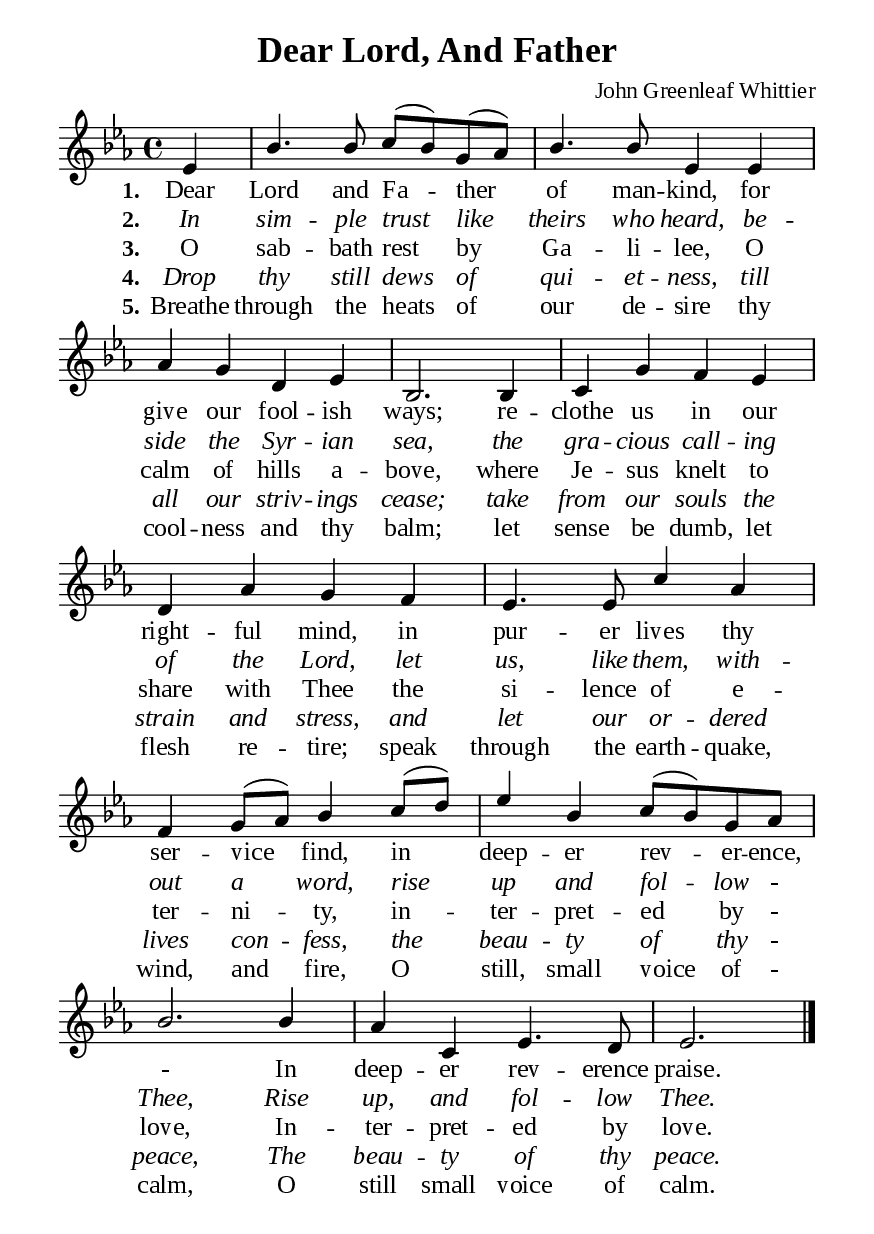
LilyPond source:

\version "2.18.2"

\header {
  title = "Dear Lord, And Father"
  composer = "John Greenleaf Whittier"
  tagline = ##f
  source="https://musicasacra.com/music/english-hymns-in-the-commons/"
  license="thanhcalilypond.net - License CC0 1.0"
}

global= {
  \key ees \major
  \time 4/4
  \override Score.BarNumber.break-visibility = ##(#f #f #f)
}

\paper {
  #(set-paper-size "a5")
  top-margin = 5\mm
  bottom-margin = 5\mm
  left-margin = 10\mm
  right-margin = 10\mm
  indent = #0
  #(define fonts
	 (make-pango-font-tree "Liberation Serif"
	 		       "Liberation Serif"
			       "Liberation Serif"
			       (/ 20 20)))

  page-count = #1
}

printItalic = \with {
  \override LyricText.font-shape = #'italic
}

% Verse music
musicVerseSoprano = \relative c' {
                    \partial 4 ees4 |
  %{	01	%} bes'4. bes8 c (bes) g (aes) |
  %{	02	%} bes4. bes8 ees,4 ees |
  %{	03	%} aes g d ees |
  %{	04	%} bes2. bes4 |
  %{	05	%} c g' f ees |
  %{	06	%} d aes' g f |
  %{	07	%} ees4. ees8 c'4 aes |
  %{	08	%} f g8 (aes) bes4 c8 (d) |
  %{	09	%} ees4 bes c8 (bes) g aes |
  %{	10	%} bes2. bes4 |
  %{	11	%} aes c, ees4. d8
  %{	12	%} ees2. \bar "|."
}

% Verse lyrics
verseOne = \lyricmode {
  \set stanza = #"1."
  Dear Lord and Fa -- ther of man -- kind, for give our fool -- ish ways;
  re -- clothe us in our right -- ful mind, in pur -- er lives thy ser -- vice find,
  in deep -- er rev -- er -- ence, -
  In deep -- er rev -- erence praise.
}

verseTwo = \lyricmode {
  \set stanza = #"2."
  In sim -- ple trust like theirs who heard, be -- side the Syr -- ian sea,
  the gra -- cious call -- ing of the Lord, let us, like them, with -- out a word,
  rise up and fol -- low - Thee,
  Rise up, and fol -- low Thee.
}

verseThree = \lyricmode {
  \set stanza = #"3."
  O sab -- bath rest by Ga -- li -- lee, O calm of hills a -- bove,
  where Je -- sus knelt to share with Thee the si -- lence of e -- ter -- ni -- ty,
  in -- ter -- pret -- ed by - love,
  In -- ter -- pret -- ed by love.
}

verseFour = \lyricmode {
  \set stanza = #"4."
  Drop thy still dews of qui -- et -- ness, till all our striv -- ings cease;
  take from our souls the strain and stress, and let our or -- dered lives con -- fess,
  the beau -- ty of thy - peace,
  The beau -- ty of thy peace.
}

verseFive = \lyricmode {
  \set stanza = #"5."
  Breathe through the heats of our de -- sire thy cool -- ness and thy balm;
  let sense be dumb, let flesh re -- tire; speak through the earth -- quake, wind, and fire,
  O still, small voice of - calm, O still small voice of calm.
}

% Layout
\score {
    \new ChoirStaff <<
      \new Staff <<
        \clef "treble"
        \new Voice = "sopranos" { \global \stemUp \slurUp \musicVerseSoprano }
      >>
      \new Lyrics \lyricsto sopranos \verseOne
      \new Lyrics \printItalic \lyricsto sopranos \verseTwo
      \new Lyrics \lyricsto sopranos \verseThree
      \new Lyrics \printItalic \lyricsto sopranos \verseFour
      \new Lyrics \lyricsto sopranos \verseFive
    >>
}
